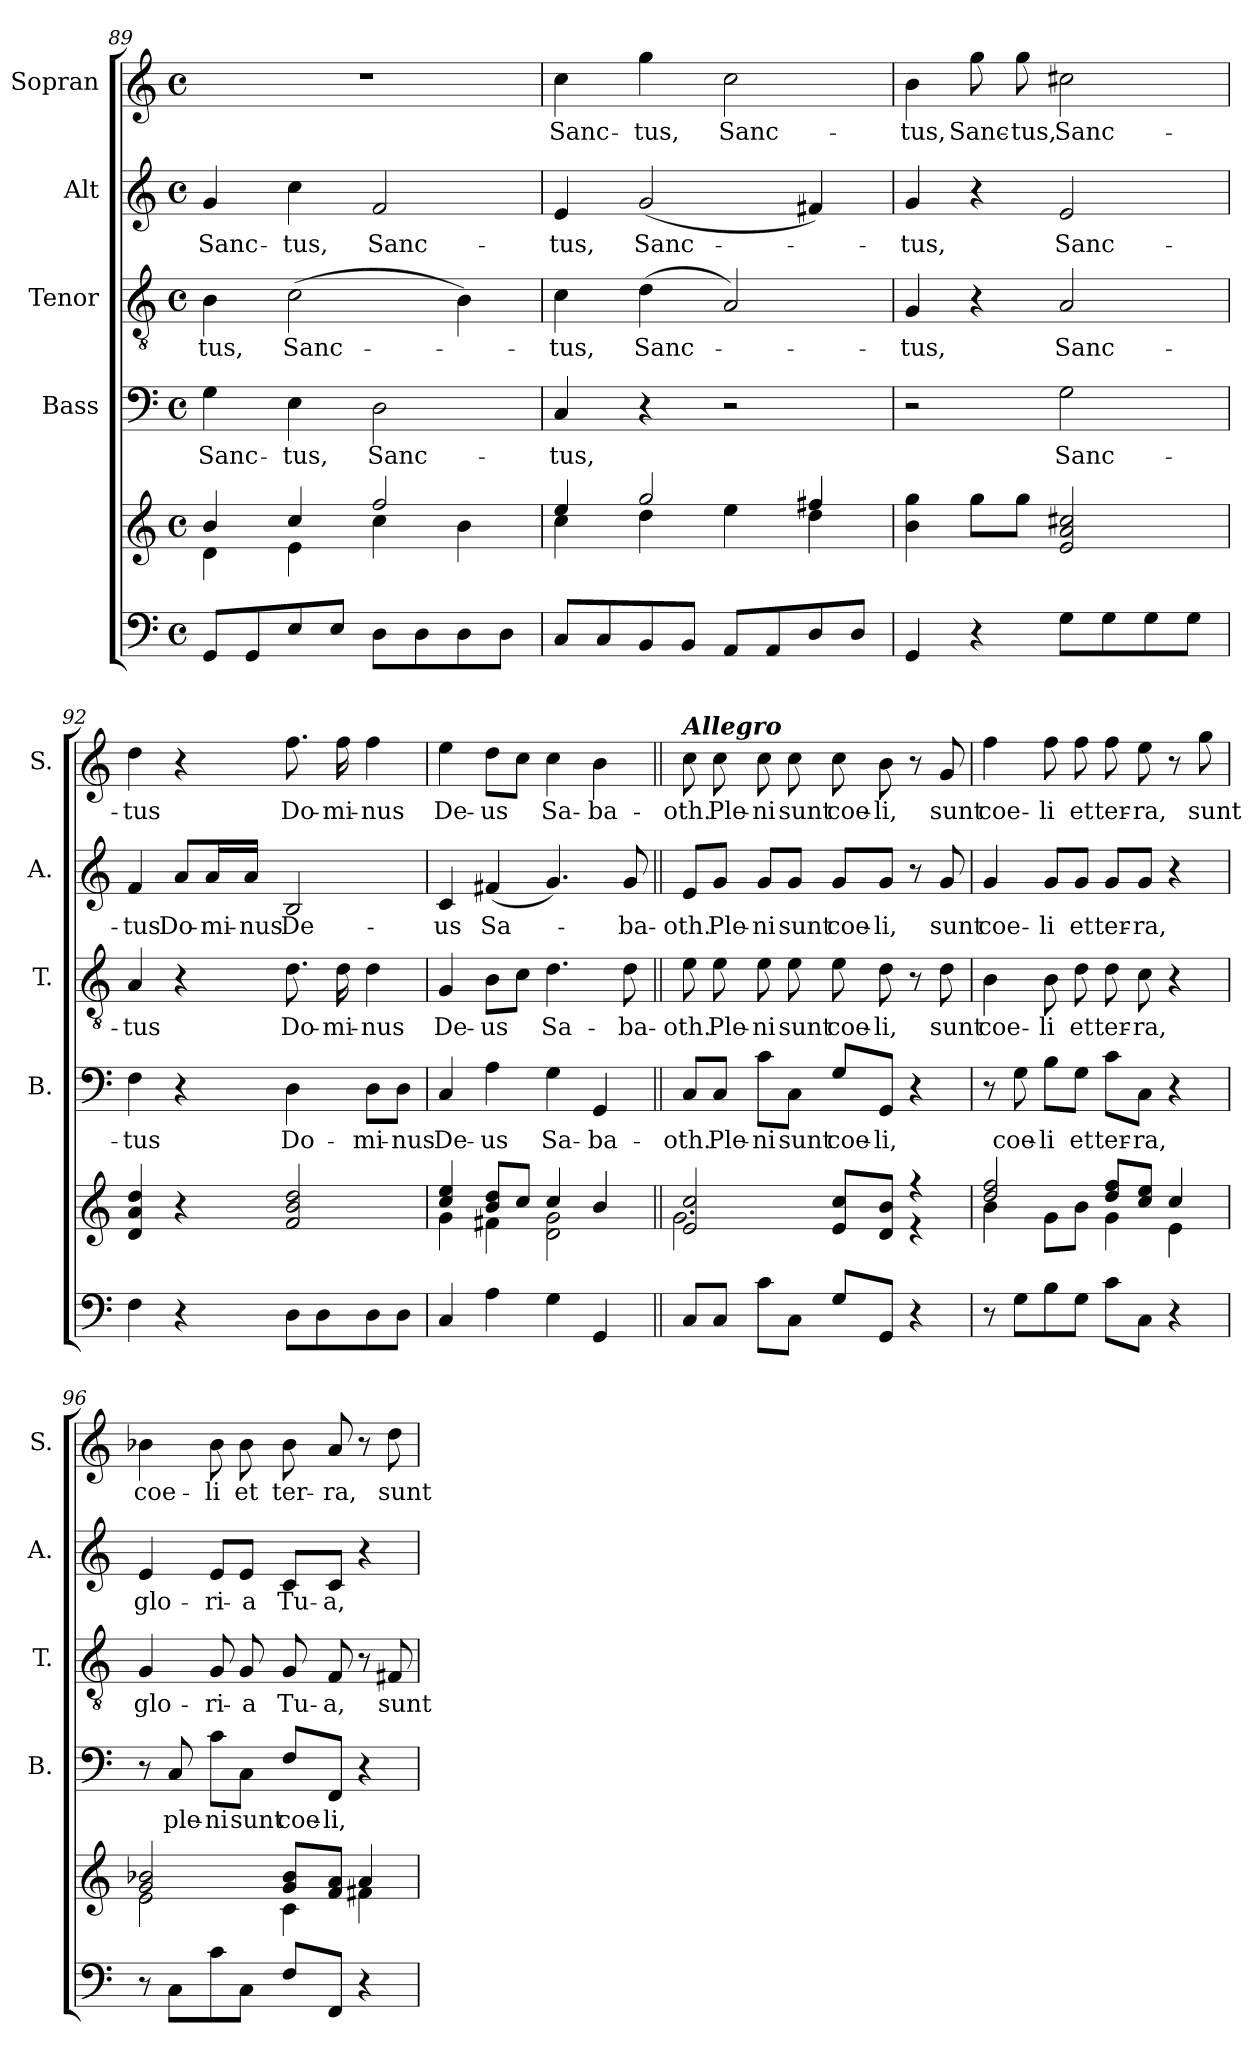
**kern	**kern	**kern	**text	**kern	**text	**kern	**text	**kern	**text
*part5	*part5	*part4	*part4	*part3	*part3	*part2	*part2	*part1	*part1
*staff6	*staff5	*staff4	*staff4	*staff3	*staff3	*staff2	*staff2	*staff1	*staff1
*	*	*I"Bass	*	*I"Tenor	*	*I"Alt	*	*I"Sopran	*
*	*	*I'B.	*	*I'T.	*	*I'A.	*	*I'S.	*
*clefF4	*clefG2	*clefF4	*	*clefGv2	*	*clefG2	*	*clefG2	*
*k[]	*k[]	*k[]	*	*k[]	*	*k[]	*	*k[]	*
*C:	*C:	*C:	*	*C:	*	*C:	*	*C:	*
*M4/4	*M4/4	*M4/4	*	*M4/4	*	*M4/4	*	*M4/4	*
*met(c)	*met(c)	*met(c)	*	*met(c)	*	*met(c)	*	*met(c)	*
=89	=89	=89	=89	=89	=89	=89	=89	=89	=89
*	*^	*	*	*	*	*	*	*	*
!	!	!	!	!LO:LY:b	!	!LO:LY:b	!	!LO:LY:b	!	!
8GG/L	4b/	4d\	4G\	Sanc-	4B\	-tus,	4g/	Sanc-	1r	.
8GG/	.	.	.	.	.	.	.	.	.	.
!	!	!	!	!LO:LY:b	!	!LO:LY:b	!	!LO:LY:b	!	!
8E/	4cc/	4e\	4E\	-tus,	(>2c\	Sanc-	4cc\	-tus,	.	.
8E/J	.	.	.	.	.	.	.	.	.	.
!	!	!	!	!LO:LY:b	!	!	!	!LO:LY:b	!	!
8D\L	2ff/	4cc\	2D\	Sanc-	.	.	2f/	Sanc-	.	.
8D\	.	.	.	.	.	.	.	.	.	.
8D\	.	4b\	.	.	4B\)	.	.	.	.	.
8D\J	.	.	.	.	.	.	.	.	.	.
=90	=90	=90	=90	=90	=90	=90	=90	=90	=90	=90
!	!	!	!	!LO:LY:b	!	!LO:LY:b	!	!LO:LY:b	!	!LO:LY:b
8C/L	4ee/	4cc\	4C/	-tus,	4c\	-tus,	4e/	-tus,	4cc\	Sanc-
8C/	.	.	.	.	.	.	.	.	.	.
!	!	!	!	!	!	!LO:LY:b	!	!LO:LY:b	!	!LO:LY:b
8BB/	2gg/	4dd\	4r	.	(>4d\	Sanc-	(<2g/	Sanc-	4gg\	-tus,
8BB/J	.	.	.	.	.	.	.	.	.	.
!	!	!	!	!	!	!	!	!	!	!LO:LY:b
8AA/L	.	4ee\	2r	.	2A/)	.	.	.	2cc\	Sanc-
8AA/	.	.	.	.	.	.	.	.	.	.
8D/	4ff#X/	4dd\	.	.	.	.	4f#X/)	.	.	.
8D/J	.	.	.	.	.	.	.	.	.	.
*	*v	*v	*	*	*	*	*	*	*	*
=91	=91	=91	=91	=91	=91	=91	=91	=91	=91
!	!	!	!	!	!LO:LY:b	!	!LO:LY:b	!	!LO:LY:b
4GG/	4b\ 4gg\	2r	.	4G/	-tus,	4g/	-tus,	4b\	-tus,
!	!	!	!	!	!	!	!	!	!LO:LY:b
4r	8gg\L	.	.	4r	.	4r	.	8gg\	Sanc-
!	!	!	!	!	!	!	!	!	!LO:LY:b
.	8gg\J	.	.	.	.	.	.	8gg\	-tus,
!	!	!	!LO:LY:b	!	!LO:LY:b	!	!LO:LY:b	!	!LO:LY:b
8G\L	2e/ 2a/ 2cc#X/	2G\	Sanc-	2A/	Sanc-	2e/	Sanc-	2cc#X\	Sanc-
8G\	.	.	.	.	.	.	.	.	.
8G\	.	.	.	.	.	.	.	.	.
8G\J	.	.	.	.	.	.	.	.	.
!!LO:LB:g=z
=92	=92	=92	=92	=92	=92	=92	=92	=92	=92
!	!	!	!LO:LY:b	!	!LO:LY:b	!	!LO:LY:b	!	!LO:LY:b
4F\	4d/ 4a/ 4dd/	4F\	-tus	4A/	-tus	4f/	-tus	4dd\	-tus
!	!	!	!	!	!	!	!LO:LY:b	!	!
4r	4r	4r	.	4r	.	8a/L	Do-	4r	.
!	!	!	!	!	!	!	!LO:LY:b	!	!
.	.	.	.	.	.	16a/L	-mi-	.	.
!	!	!	!	!	!	!	!LO:LY:b	!	!
.	.	.	.	.	.	16a/JJ	-nus	.	.
!	!	!	!LO:LY:b	!	!LO:LY:b	!	!LO:LY:b	!	!LO:LY:b
8D\L	2f/ 2b/ 2dd/	4D\	Do-	8.d\	Do-	2B/	De-	8.ff\	Do-
8D\	.	.	.	.	.	.	.	.	.
!	!	!	!	!	!LO:LY:b	!	!	!	!LO:LY:b
.	.	.	.	16d\	-mi-	.	.	16ff\	-mi-
!	!	!	!LO:LY:b	!	!LO:LY:b	!	!	!	!LO:LY:b
8D\	.	8D\L	-mi-	4d\	-nus	.	.	4ff\	-nus
!	!	!	!LO:LY:b	!	!	!	!	!	!
8D\J	.	8D\J	-nus	.	.	.	.	.	.
=93	=93	=93	=93	=93	=93	=93	=93	=93	=93
*	*^	*	*	*	*	*	*	*	*
!	!	!	!	!LO:LY:b	!	!LO:LY:b	!	!LO:LY:b	!	!LO:LY:b
4C/	4cc/ 4ee/	4g\	4C/	De-	4G/	De-	4c/	-us	4ee\	De-
!	!	!	!	!LO:LY:b	!	!LO:LY:b	!	!LO:LY:b	!	!LO:LY:b
4A\	8b/ 8dd/L	4f#X\	4A\	-us	8B\L	-us	(<4f#X/	Sa-	8dd\L	-us
.	8cc/J	.	.	.	8c\J	.	.	.	8cc\J	.
!	!	!	!	!LO:LY:b	!	!LO:LY:b	!	!	!	!LO:LY:b
4G\	4cc/	2d\ 2g\	4G\	Sa-	4.d\	Sa-	4.g/)	.	4cc\	Sa-
!	!	!	!	!LO:LY:b	!	!	!	!	!	!LO:LY:b
4GG/	4b/	.	4GG/	-ba-	.	.	.	.	4b\	-ba-
!	!	!	!	!	!	!LO:LY:b	!	!LO:LY:b	!	!
.	.	.	.	.	8d\	-ba-	8g/	-ba-	.	.
=94||	=94||	=94||	=94||	=94||	=94||	=94||	=94||	=94||	=94||	=94||
!	!	!	!	!	!	!	!	!	!LO:TX:a:Bi:t=Allegro	!
!	!	!	!	!LO:LY:b	!	!LO:LY:b	!	!LO:LY:b	!	!LO:LY:b
8C/L	2e/ 2cc/	2.g\	8C/L	-oth.	8e\	-oth.	8e/L	-oth.	8cc\	-oth.
!	!	!	!	!LO:LY:b	!	!LO:LY:b	!	!LO:LY:b	!	!LO:LY:b
8C/J	.	.	8C/J	Ple-	8e\	Ple-	8g/J	Ple-	8cc\	Ple-
!	!	!	!	!LO:LY:b	!	!LO:LY:b	!	!LO:LY:b	!	!LO:LY:b
8c\L	.	.	8c\L	-ni	8e\	-ni	8g/L	-ni	8cc\	-ni
!	!	!	!	!LO:LY:b	!	!LO:LY:b	!	!LO:LY:b	!	!LO:LY:b
8C\J	.	.	8C\J	sunt	8e\	sunt	8g/J	sunt	8cc\	sunt
!	!	!	!	!LO:LY:b	!	!LO:LY:b	!	!LO:LY:b	!	!LO:LY:b
8G/L	8e/ 8cc/L	.	8G/L	coe-	8e\	coe-	8g/L	coe-	8cc\	coe-
!	!	!	!	!LO:LY:b	!	!LO:LY:b	!	!LO:LY:b	!	!LO:LY:b
8GG/J	8d/ 8b/J	.	8GG/J	-li,	8d\	-li,	8g/J	-li,	8b\	-li,
4r	4r	4r	4r	.	8r	.	8r	.	8r	.
!	!	!	!	!	!	!LO:LY:b	!	!LO:LY:b	!	!LO:LY:b
.	.	.	.	.	8d\	sunt	8g/	sunt	8g/	sunt
=95	=95	=95	=95	=95	=95	=95	=95	=95	=95	=95
!	!	!	!	!	!	!LO:LY:b	!	!LO:LY:b	!	!LO:LY:b
8r	2dd/ 2ff/	4b\	8r	.	4B\	coe-	4g/	coe-	4ff\	coe-
!	!	!	!	!LO:LY:b	!	!	!	!	!	!
8G\L	.	.	8G\	coe-	.	.	.	.	.	.
!	!	!	!	!LO:LY:b	!	!LO:LY:b	!	!LO:LY:b	!	!LO:LY:b
8B\	.	8g\L	8B\L	-li	8B\	-li	8g/L	-li	8ff\	-li
!	!	!	!	!LO:LY:b	!	!LO:LY:b	!	!LO:LY:b	!	!LO:LY:b
8G\J	.	8b\J	8G\J	et	8d\	et	8g/J	et	8ff\	et
!	!	!	!	!LO:LY:b	!	!LO:LY:b	!	!LO:LY:b	!	!LO:LY:b
8c\L	8dd/ 8ff/L	4g\	8c\L	ter-	8d\	ter-	8g/L	ter-	8ff\	ter-
!	!	!	!	!LO:LY:b	!	!LO:LY:b	!	!LO:LY:b	!	!LO:LY:b
8C\J	8cc/ 8ee/J	.	8C\J	-ra,	8c\	-ra,	8g/J	-ra,	8ee\	-ra,
4r	4cc/	4e\	4r	.	4r	.	4r	.	8r	.
!	!	!	!	!	!	!	!	!	!	!LO:LY:b
.	.	.	.	.	.	.	.	.	8gg\	sunt
!!LO:PB:g=z
=96	=96	=96	=96	=96	=96	=96	=96	=96	=96	=96
!	!	!	!	!	!	!LO:LY:b	!	!LO:LY:b	!	!LO:LY:b
8r	2g/ 2b-X/	2e\	8r	.	4G/	glo-	4e/	glo-	4b-X\	coe-
!	!	!	!	!LO:LY:b	!	!	!	!	!	!
8C\L	.	.	8C/	ple-	.	.	.	.	.	.
!	!	!	!	!LO:LY:b	!	!LO:LY:b	!	!LO:LY:b	!	!LO:LY:b
8c\	.	.	8c\L	-ni	8G/	-ri-	8e/L	-ri-	8b-\	-li
!	!	!	!	!LO:LY:b	!	!LO:LY:b	!	!LO:LY:b	!	!LO:LY:b
8C\J	.	.	8C\J	sunt	8G/	-a	8e/J	-a	8b-\	et
!	!	!	!	!LO:LY:b	!	!LO:LY:b	!	!LO:LY:b	!	!LO:LY:b
8F/L	8g/ 8b-/L	4c\	8F/L	coe-	8G/	Tu-	8c/L	Tu-	8b-\	ter-
!	!	!	!	!LO:LY:b	!	!LO:LY:b	!	!LO:LY:b	!	!LO:LY:b
8FF/J	8f/ 8a/J	.	8FF/J	-li,	8F/	-a,	8c/J	-a,	8a/	-ra,
4r	4a/	4f#X\	4r	.	8r	.	4r	.	8r	.
!	!	!	!	!	!	!LO:LY:b	!	!	!	!LO:LY:b
.	.	.	.	.	8F#X/	sunt	.	.	8dd\	sunt
*	*v	*v	*	*	*	*	*	*	*	*
=	=	=	=	=	=	=	=	=	=
*-	*-	*-	*-	*-	*-	*-	*-	*-	*-
